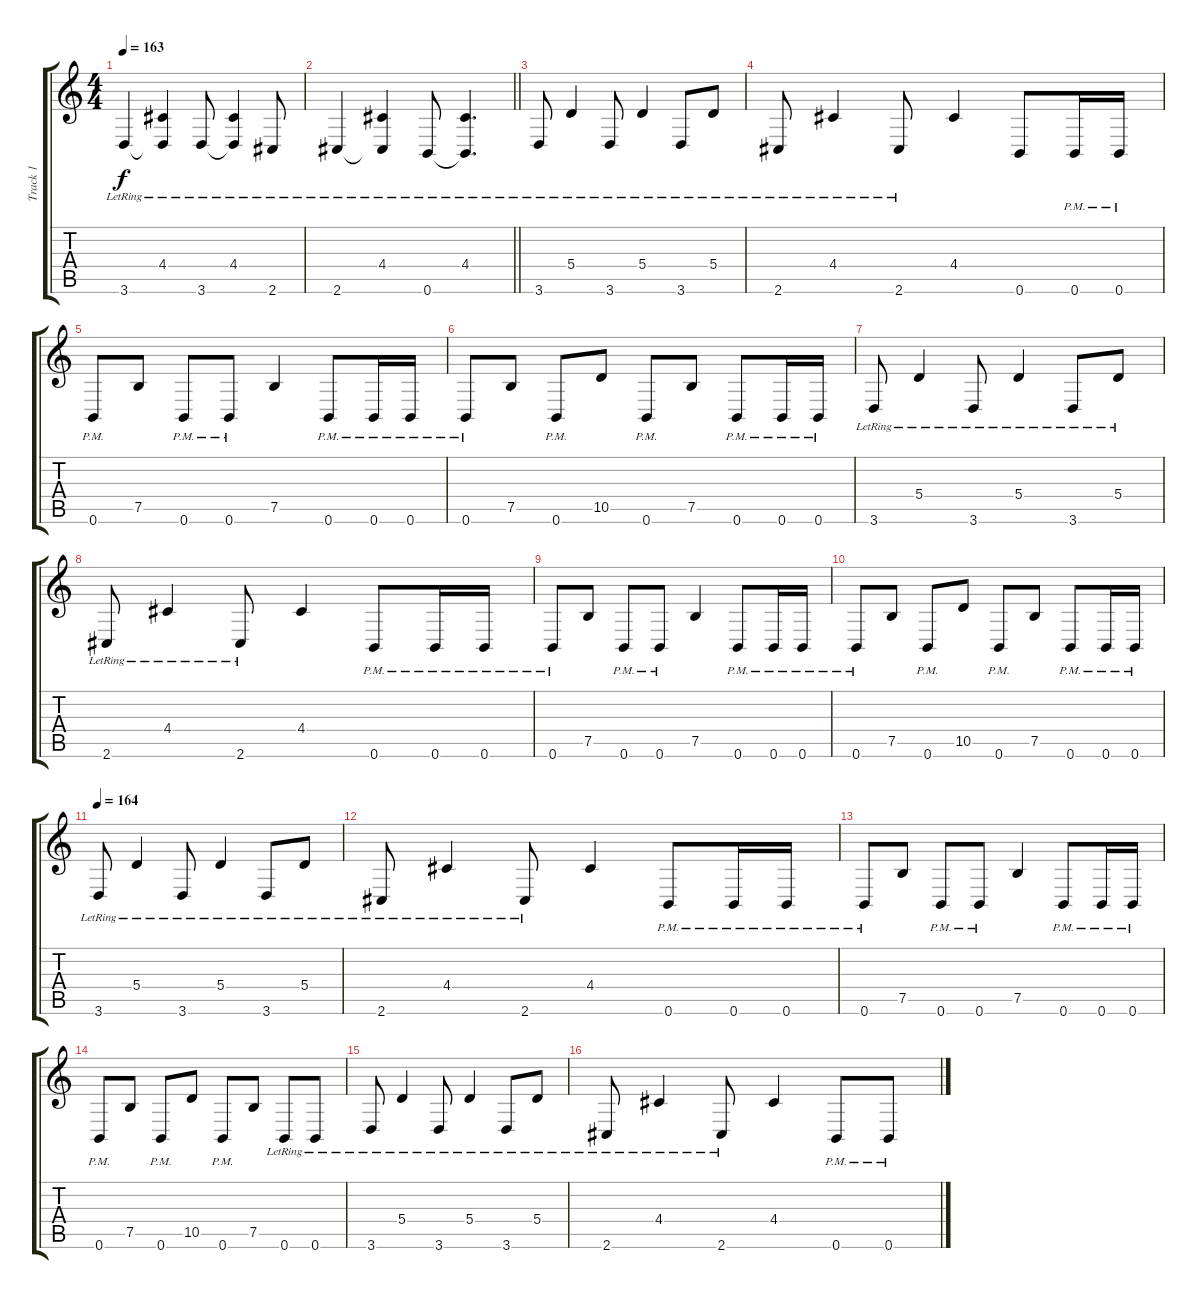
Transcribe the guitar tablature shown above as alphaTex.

\track ("Track 1" "Track 1") {instrument distortionguitar}
\staff {score tabs}
\tuning (B3 Gb3 D3 A2 E2 B1) {hide}
\ts (4 4)
\tempo 163
\clef g2
\ks c
3.6{lr}.4{dy f} (4.4{lr} 3.6{t}).4 3.6{lr}.8 (4.4{lr} 3.6{t}).4 2.6{lr}.8 |
\barLineRight lightlight
2.6{lr}.4 (4.4{lr} 2.6{t}).4 0.6{lr}.8 (4.4{lr} 0.6{t}).4{d} |
\section ("" "")
3.6{lr}.8 5.4{lr}.4 3.6{lr}.8 5.4{lr}.4 3.6{lr}.8 5.4{lr}.8 |
2.6{lr}.8 4.4{lr}.4 2.6{lr}.8 4.4.4 0.6.8 0.6{pm}.16 0.6{pm}.16 |
0.6{pm}.8 7.5.8 0.6{pm}.8 0.6{pm}.8 7.5.4 0.6{pm}.8 0.6{pm}.16 0.6{pm}.16 |
0.6{pm}.8 7.5.8 0.6{pm}.8 10.5.8 0.6{pm}.8 7.5.8 0.6{pm}.8 0.6{pm}.16 0.6{pm}.16 |
3.6{lr}.8 5.4{lr}.4 3.6{lr}.8 5.4{lr}.4 3.6{lr}.8 5.4{lr}.8 |
2.6{lr}.8 4.4{lr}.4 2.6{lr}.8 4.4.4 0.6{pm}.8 0.6{pm}.16 0.6{pm}.16 |
0.6{pm}.8 7.5.8 0.6{pm}.8 0.6{pm}.8 7.5.4 0.6{pm}.8 0.6{pm}.16 0.6{pm}.16 |
0.6{pm}.8 7.5.8 0.6{pm}.8 10.5.8 0.6{pm}.8 7.5.8 0.6{pm}.8 0.6{pm}.16 0.6{pm}.16 |
\tempo 164
3.6{lr}.8 5.4{lr}.4 3.6{lr}.8 5.4{lr}.4 3.6{lr}.8 5.4{lr}.8 |
2.6{lr}.8 4.4{lr}.4 2.6{lr}.8 4.4.4 0.6{pm}.8 0.6{pm}.16 0.6{pm}.16 |
0.6{pm}.8 7.5.8 0.6{pm}.8 0.6{pm}.8 7.5.4 0.6{pm}.8 0.6{pm}.16 0.6{pm}.16 |
0.6{pm}.8 7.5.8 0.6{pm}.8 10.5.8 0.6{pm}.8 7.5.8 0.6{lr}.8 0.6{lr}.8 |
3.6{lr}.8 5.4{lr}.4 3.6{lr}.8 5.4{lr}.4 3.6{lr}.8 5.4{lr}.8 |
2.6{lr}.8 4.4{lr}.4 2.6{lr}.8 4.4.4 0.6{pm}.8 0.6{pm}.8
